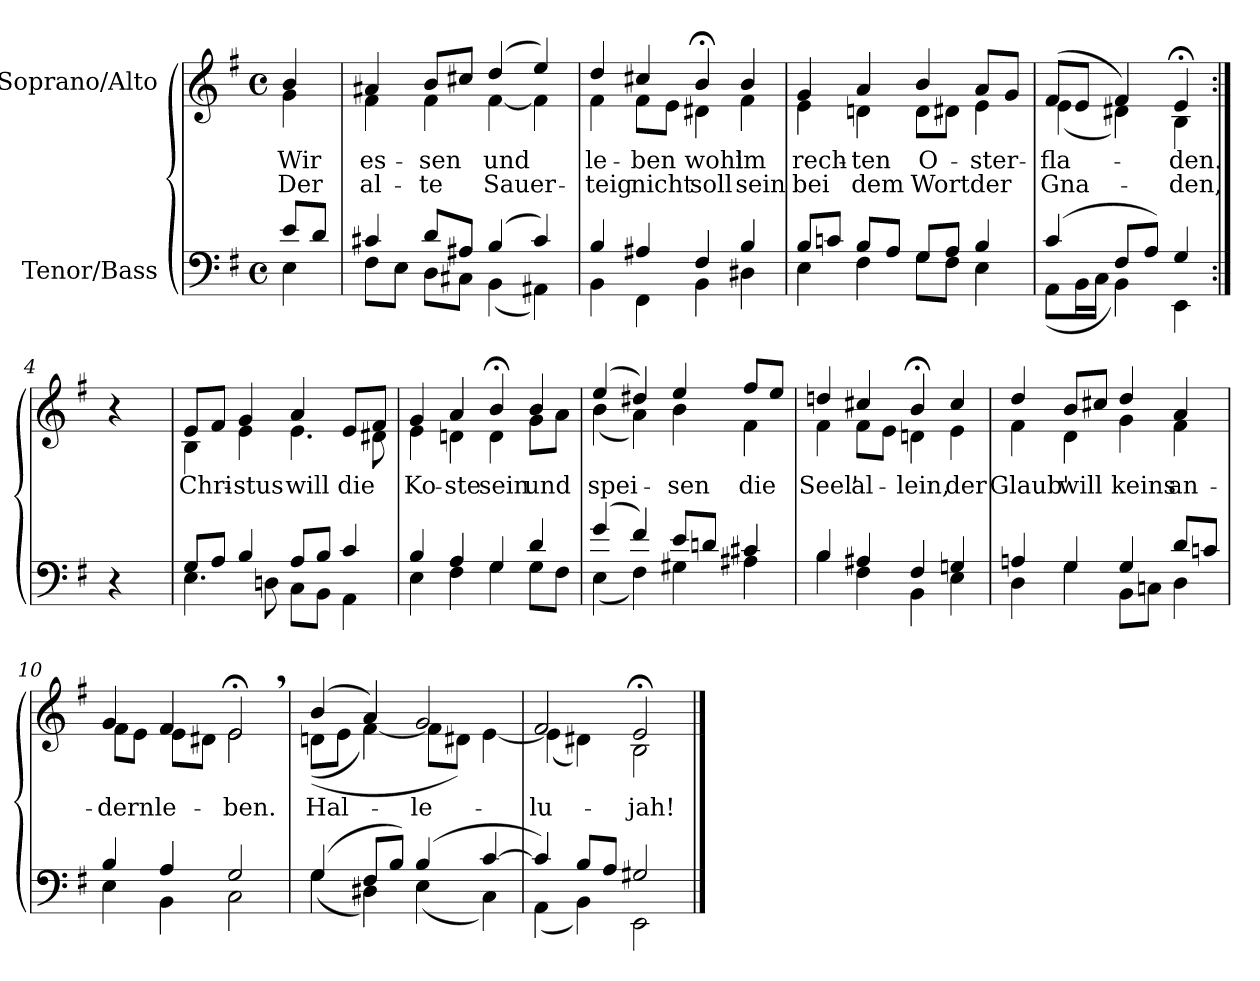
**kern	**kern	**text	**text
*part2	*part1	*part1	*part1
*staff2	*staff1	*staff1	*staff1
*I"Tenor/Bass	*I"Soprano/Alto	*	*
*clefF4	*clefG2	*	*
*k[f#]	*k[f#]	*	*
*M4/4	*M4/4	*	*
*met(c)	*met(c)	*	*
=	=	=	=
*^	*	*	*
!	!	!	!LO:LY:b	!LO:LY:b
*	*	*^	*	*
8e/L	4E\	4b/	4g\	Wir	Der
8d/J	.	.	.	.	.
=1	=1	=1	=1	=1	=1
!	!	!	!	!LO:LY:b	!LO:LY:b
4c#X/	8F#\L	4a#X/	4f#\	es-	al-
.	8E\J	.	.	.	.
!	!	!	!	!LO:LY:b	!LO:LY:b
8d/L	8D\L	8b/L	4f#\	-sen	-te
8A#X/J	8C#X\J	8cc#X/J	.	.	.
!	!	!	!	!LO:LY:b	!LO:LY:b
(4B/	(4BB\	(4dd/	[4f#\	und	Sauer-
4c#/)	4AA#X\)	4ee/)	4f#\]	.	.
=2	=2	=2	=2	=2	=2
!	!	!	!	!LO:LY:b	!LO:LY:b
4B/	4BB\	4dd/	4f#\	le-	-teig
!	!	!	!	!LO:LY:b	!LO:LY:b
4A#X/	4FF#\	4cc#X/	8f#\L	-ben	nicht
.	.	.	8e\J	.	.
!	!	!	!	!LO:LY:b	!LO:LY:b
4F#/	4BB\	4b;</	4d#X\	wohl	soll
!	!	!	!	!LO:LY:b	!LO:LY:b
4B/	4D#X\	4b/	4f#\	im	sein
=3	=3	=3	=3	=3	=3
!	!	!	!	!LO:LY:b	!LO:LY:b
8B/L	4E\	4g/	4e\	rech-	bei
8cn/J	.	.	.	.	.
!	!	!	!	!LO:LY:b	!LO:LY:b
8B/L	4F#\	4a/	4dn\	-ten	dem
8A/J	.	.	.	.	.
!	!	!	!	!LO:LY:b	!LO:LY:b
8G/L	8G\L	4b/	8d\L	O-	Wort
8A/J	8F#\J	.	8d#X\J	.	.
!	!	!	!	!LO:LY:b	!LO:LY:b
4B/	4E\	8a/L	4e\	-ster-	der
.	.	8g/J	.	.	.
=4	=4	=4	=4	=4	=4
!	!	!	!	!LO:LY:b	!LO:LY:b
(4c/	(8AA\L	(8f#/L	(4e\	-fla-	-Gna-
.	16BB\L	8e/J	.	.	.
.	16C\JJ	.	.	.	.
8F#/L	4BB\)	4f#/)	4d#X\)	.	.
8A/J)	.	.	.	.	.
!	!	!	!	!LO:LY:b	!LO:LY:b
4G/	4EE\	4e;</	4B\	-den.	-den,
*v	*v	*	*	*	*
*	*v	*v	*	*
!!LO:LB:g=z
=4X1:|!	=4X1:|!	=4X1:|!	=4X1:|!
4r	4r	.	.
=5	=5	=5	=5
*^	*	*	*
!	!	!	!LO:LY:b	!
*	*	*^	*	*
8G/L	4.E\	8e/L	4B\	Chri-	.
8A/J	.	8f#/J	.	.	.
!	!	!	!	!LO:LY:b	!
4B/	.	4g/	4e\	-stus	.
.	8Dn\	.	.	.	.
!	!	!	!	!LO:LY:b	!
8A/L	8C\L	4a/	4.e\	will	.
8B/J	8BB\J	.	.	.	.
!	!	!	!	!LO:LY:b	!
4c/	4AA\	8e/L	.	die	.
.	.	8f#/J	8d#X\	.	.
=6	=6	=6	=6	=6	=6
!	!	!	!	!LO:LY:b	!
4B/	4E\	4g/	4e\	Ko-	.
!	!	!	!	!LO:LY:b	!
4A/	4F#\	4a/	4dn\	-ste	.
!	!	!	!	!LO:LY:b	!
4G/	4G\	4b;</	4d\	sein	.
!	!	!	!	!LO:LY:b	!
4d/	8G\L	4b/	8g\L	und	.
.	8F#\J	.	8a\J	.	.
=7	=7	=7	=7	=7	=7
!	!	!	!	!LO:LY:b	!
(4g/	(4E\	(4ee/	(4b\	spei-	.
4f#/)	4F#\)	4dd#X/)	4a\)	.	.
!	!	!	!	!LO:LY:b	!
8e/L	4G#X\	4ee/	4b\	-sen	.
8dn/J	.	.	.	.	.
!	!	!	!	!LO:LY:b	!
4c#X/	4A#X\	8ff#/L	4f#\	die	.
.	.	8ee/J	.	.	.
=8	=8	=8	=8	=8	=8
!	!	!	!	!LO:LY:b	!
4B/	4B\	4ddn/	4f#\	Seel'	.
!	!	!	!	!LO:LY:b	!
4A#X/	4F#\	4cc#X/	8f#\L	al-	.
.	.	.	8e\J	.	.
!	!	!	!	!LO:LY:b	!
4F#/	4BB\	4b;</	4dn\	-lein,	.
!	!	!	!	!LO:LY:b	!
4Gn/	4E\	4cc#/	4e\	der	.
!!LO:LB:g=z	!!
=9	=9	=9	=9	=9	=9
!	!	!	!	!LO:LY:b	!
4An/	4D\	4dd/	4f#\	Glaub'	.
!	!	!	!	!LO:LY:b	!
4G/	4G\	8b/L	4d\	will	.
.	.	8cc#X/J	.	.	.
!	!	!	!	!LO:LY:b	!
4G/	8BB\L	4dd/	4g\	keins	.
.	8Cn\J	.	.	.	.
!	!	!	!	!LO:LY:b	!
8d/L	4D\	4a/	4f#\	an-	.
8cn/J	.	.	.	.	.
=10	=10	=10	=10	=10	=10
!	!	!	!	!LO:LY:b	!
4B/	4E\	4g/	8f#\L	-dern	.
.	.	.	8e\J	.	.
!	!	!	!	!LO:LY:b	!
4A/	4BB\	4f#/	8e\L	le-	.
.	.	.	8d#X\J	.	.
!	!	!	!	!LO:LY:b	!
2G/	2C\	2e;<,/	2e\	-ben.	.
=11	=11	=11	=11	=11	=11
!	!	!	!	!LO:LY:b	!
(4G/	(4G\	(4b/	((8dn\L	Hal-	.
.	.	.	8e\J	.	.
8F#/L	4D#X\)	4a/)	[4f#\)	.	.
8B/J)	.	.	.	.	.
!	!	!	!	!LO:LY:b	!
(4B/	(4E\	2g/	8f#\L]	-le-	.
.	.	.	8d#X\J)	.	.
[4c/	4C\)	.	[4e\	.	.
=12	=12	=12	=12	=12	=12
!	!	!	!	!LO:LY:b	!
4c/])	(4AA\	2f#/	(4e\]	-lu-	.
8B/L	4BB\)	.	4d#X\)	.	.
8A/J	.	.	.	.	.
!	!	!	!	!LO:LY:b	!
2G#X/	2EE\	2e;</	2B\	-jah!	.
*v	*v	*	*	*	*
*	*v	*v	*	*
==	==	==	==
*-	*-	*-	*-
